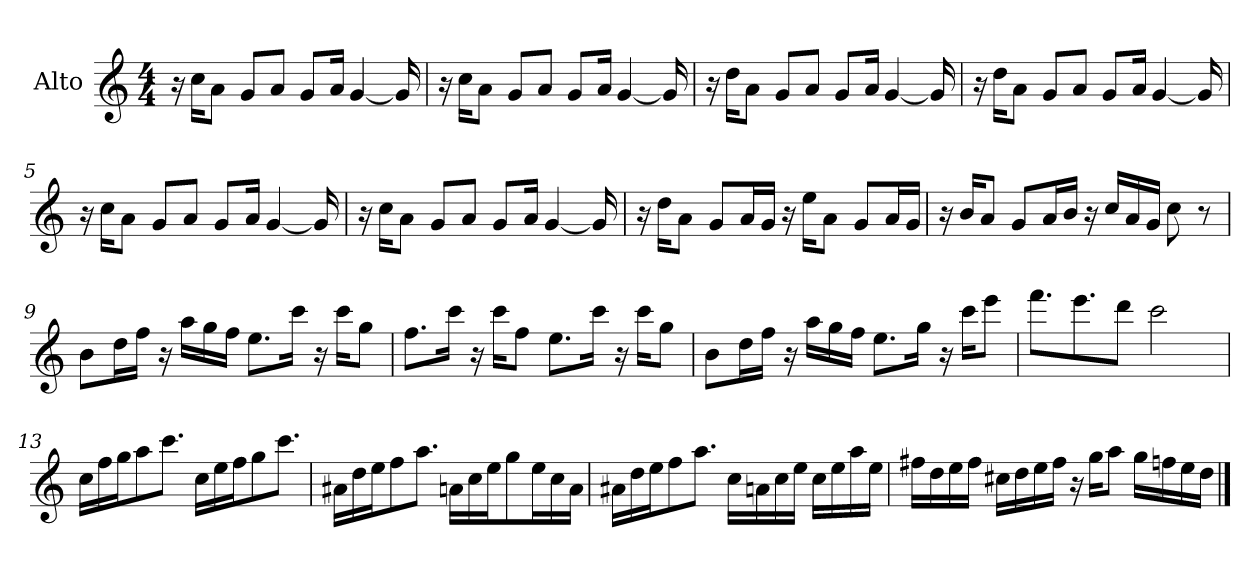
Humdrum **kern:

**kern
*part1
*staff1
*I"Alto
*I'A.
*clefG2
*M4/4
=1
16r
16ccKL
8aJ
8gL
8aJ
8gL
16aJk
[4g
16g]
=2
16r
16ccKL
8aJ
8gL
8aJ
8gL
16aJk
[4g
16g]
=3
16r
16ddKL
8aJ
8gL
8aJ
8gL
16aJk
[4g
16g]
!!LO:LB:g=z
=4
16r
16ddKL
8aJ
8gL
8aJ
8gL
16aJk
[4g
16g]
=5
16r
16ccKL
8aJ
8gL
8aJ
8gL
16aJk
[4g
16g]
=6
16r
16ccKL
8aJ
8gL
8aJ
8gL
16aJk
[4g
16g]
!!LO:LB:g=z
=7
16r
16ddKL
8aJ
8gL
16aL
16gJJ
16r
16eeKL
8aJ
8gL
16aL
16gJJ
=8
16r
16bKL
8aJ
8gL
16aL
16bJJ
16r
16ccLL
16a
16gJJ
8cc
8r
=9
8bL
16ddL
16ffJJ
16r
16aaLL
16gg
16ffJJ
8.eeL
16cccJk
16r
16cccKL
8ggJ
!!LO:LB:g=z
=10
8.ffL
16cccJk
16r
16cccKL
8ffJ
8.eeL
16cccJk
16r
16cccKL
8ggJ
=11
8bL
16ddL
16ffJJ
16r
16aaLL
16gg
16ffJJ
8.eeL
16ggJk
16r
16cccKL
8eeeJ
=12
8.fffL
8.eee
8dddJ
2ccc
=13
16ccLL
16ff
16ggJ
8aa
8.cccJ
16ccLL
16ee
16ffJ
8gg
8.cccJ
!!LO:LB:g=z
=14
16a#XLL
16dd
16eeJ
8ff
8.aaJ
16anLL
16cc
16eeJ
8gg
16eeL
16cc
16aJJ
=15
16a#XLL
16dd
16eeJ
8ff
8.aaJ
16ccLL
16an
16cc
16eeJJ
16ccLL
16ee
16aa
16eeJJ
=16
16ff#XLL
16dd
16ee
16ff#JJ
16cc#XLL
16dd
16ee
16ff#JJ
16r
16ggKL
8aaJ
16ggLL
16ffn
16ee
16ddJJ
==
*-
